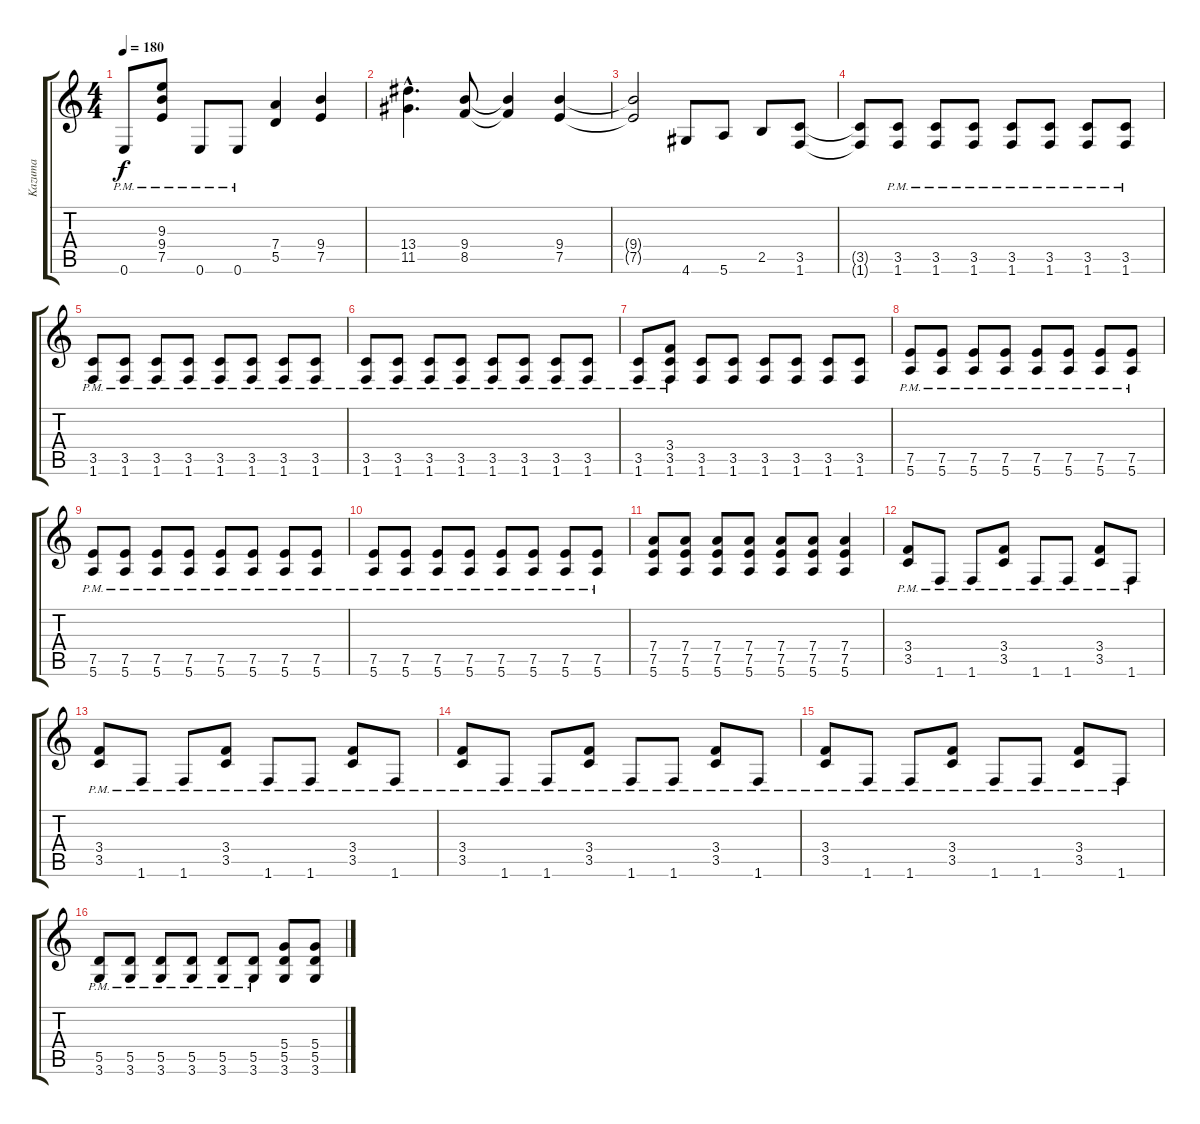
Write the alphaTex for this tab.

\track ("Kazuma" "Kazuma") {instrument distortionguitar}
\staff {score tabs}
\tuning (E4 B3 G3 D3 A2 E2) {hide}
\ts (4 4)
\tempo 180
\clef g2
\ks c
0.6{pm}.8{dy f} (9.3{pm} 9.4{pm} 7.5{pm}).8 0.6{pm}.8 0.6{pm}.8 (7.4 5.5).4 (9.4 7.5).4 |
(13.4{hac} 11.5{hac}).4{d} (9.4 8.5).8 (9.4{t} 8.5{t}).4 (9.4 7.5).4 |
(9.4{t} 7.5{t}).2 4.6.8 5.6.8 2.5.8 (3.5 1.6).8 |
(3.5{t} 1.6{t}).8 (3.5{pm} 1.6{pm}).8 (3.5{pm} 1.6{pm}).8 (3.5{pm} 1.6{pm}).8 (3.5{pm} 1.6{pm}).8 (3.5{pm} 1.6{pm}).8 (3.5{pm} 1.6{pm}).8 (3.5{pm} 1.6{pm}).8 |
(3.5{pm} 1.6{pm}).8 (3.5{pm} 1.6{pm}).8 (3.5{pm} 1.6{pm}).8 (3.5{pm} 1.6{pm}).8 (3.5{pm} 1.6{pm}).8 (3.5{pm} 1.6{pm}).8 (3.5{pm} 1.6{pm}).8 (3.5{pm} 1.6{pm}).8 |
(3.5{pm} 1.6{pm}).8 (3.5{pm} 1.6{pm}).8 (3.5{pm} 1.6{pm}).8 (3.5{pm} 1.6{pm}).8 (3.5{pm} 1.6{pm}).8 (3.5{pm} 1.6{pm}).8 (3.5{pm} 1.6{pm}).8 (3.5{pm} 1.6{pm}).8 |
(3.5{pm} 1.6{pm}).8 (3.4{pm} 3.5{pm} 1.6{pm}).8 (3.5 1.6).8 (3.5 1.6).8 (3.5 1.6).8 (3.5 1.6).8 (3.5 1.6).8 (3.5 1.6).8 |
(7.5{pm} 5.6{pm}).8 (7.5{pm} 5.6{pm}).8 (7.5{pm} 5.6{pm}).8 (7.5{pm} 5.6{pm}).8 (7.5{pm} 5.6{pm}).8 (7.5{pm} 5.6{pm}).8 (7.5{pm} 5.6{pm}).8 (7.5{pm} 5.6{pm}).8 |
(7.5{pm} 5.6{pm}).8 (7.5{pm} 5.6{pm}).8 (7.5{pm} 5.6{pm}).8 (7.5{pm} 5.6{pm}).8 (7.5{pm} 5.6{pm}).8 (7.5{pm} 5.6{pm}).8 (7.5{pm} 5.6{pm}).8 (7.5{pm} 5.6{pm}).8 |
(7.5{pm} 5.6{pm}).8 (7.5{pm} 5.6{pm}).8 (7.5{pm} 5.6{pm}).8 (7.5{pm} 5.6{pm}).8 (7.5{pm} 5.6{pm}).8 (7.5{pm} 5.6{pm}).8 (7.5{pm} 5.6{pm}).8 (7.5{pm} 5.6{pm}).8 |
(7.4 7.5 5.6).8 (7.4 7.5 5.6).8 (7.4 7.5 5.6).8 (7.4 7.5 5.6).8 (7.4 7.5 5.6).8 (7.4 7.5 5.6).8 (7.4 7.5 5.6).4 |
(3.4{pm} 3.5{pm}).8 1.6{pm}.8 1.6{pm}.8 (3.4{pm} 3.5{pm}).8 1.6{pm}.8 1.6{pm}.8 (3.4{pm} 3.5{pm}).8 1.6{pm}.8 |
(3.4{pm} 3.5{pm}).8 1.6{pm}.8 1.6{pm}.8 (3.4{pm} 3.5{pm}).8 1.6{pm}.8 1.6{pm}.8 (3.4{pm} 3.5{pm}).8 1.6{pm}.8 |
(3.4{pm} 3.5{pm}).8 1.6{pm}.8 1.6{pm}.8 (3.4{pm} 3.5{pm}).8 1.6{pm}.8 1.6{pm}.8 (3.4{pm} 3.5{pm}).8 1.6{pm}.8 |
(3.4{pm} 3.5{pm}).8 1.6{pm}.8 1.6{pm}.8 (3.4{pm} 3.5{pm}).8 1.6{pm}.8 1.6{pm}.8 (3.4{pm} 3.5{pm}).8 1.6{pm}.8 |
(5.5{pm} 3.6{pm}).8 (5.5{pm} 3.6{pm}).8 (5.5{pm} 3.6{pm}).8 (5.5{pm} 3.6{pm}).8 (5.5{pm} 3.6{pm}).8 (5.5{pm} 3.6{pm}).8 (5.4 5.5 3.6).8 (5.4 5.5 3.6).8
